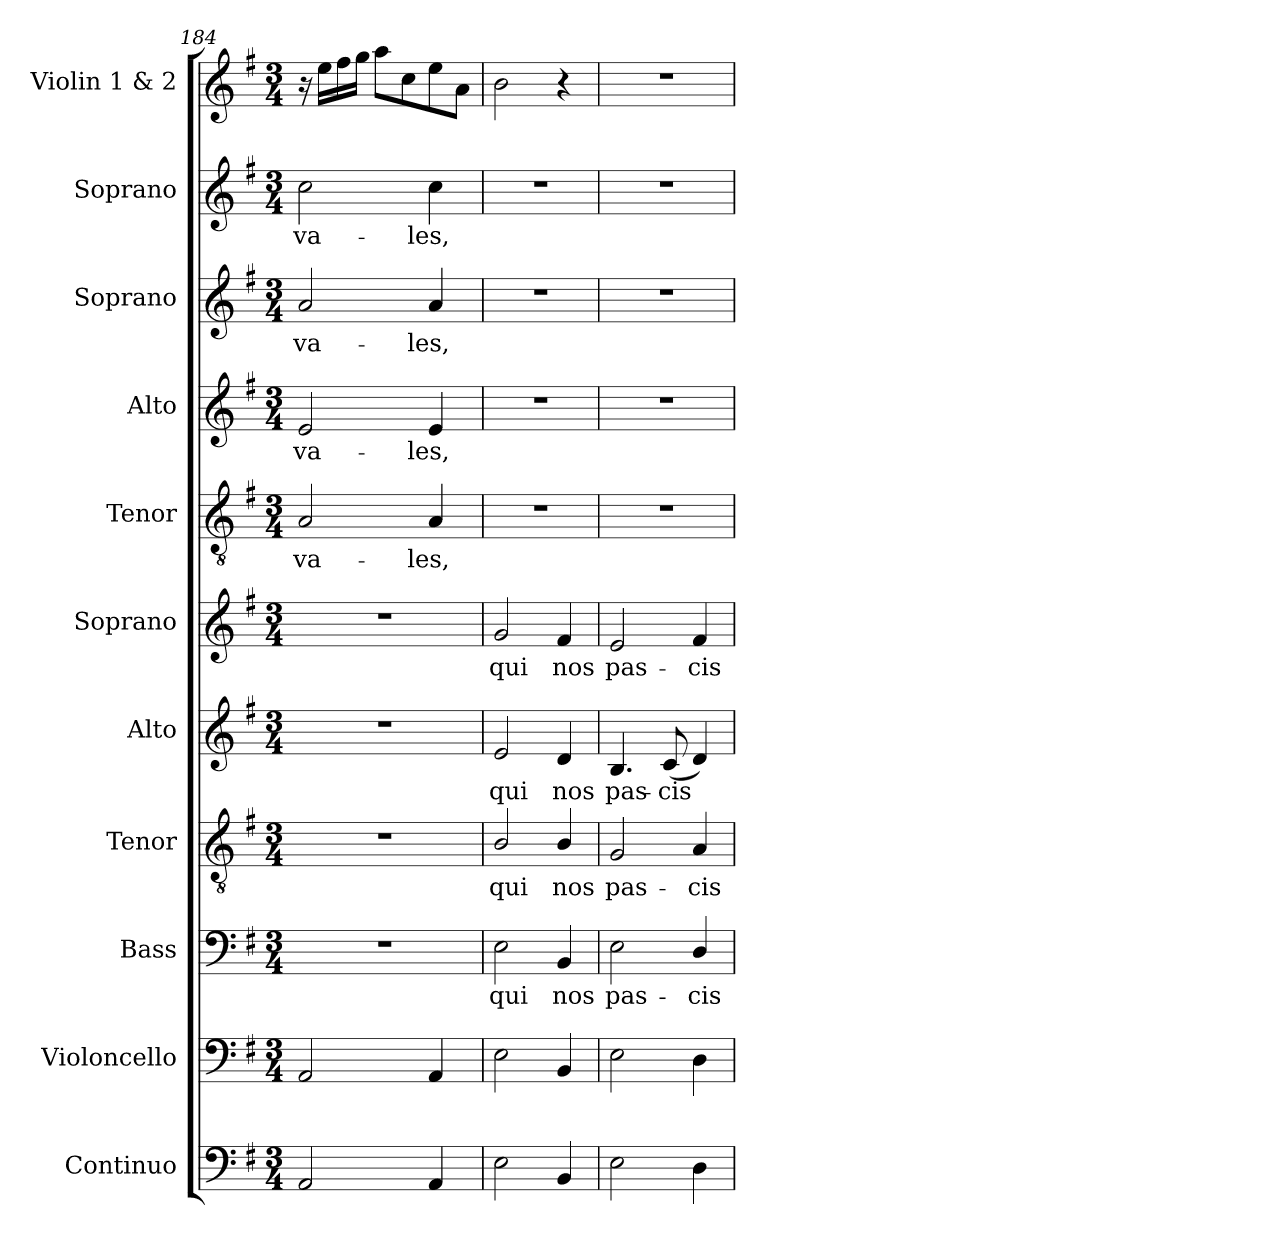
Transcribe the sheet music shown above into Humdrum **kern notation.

**kern	**kern	**kern	**text	**kern	**text	**kern	**text	**kern	**text	**kern	**text	**kern	**text	**kern	**text	**kern	**text	**kern
*part11	*part10	*part9	*part9	*part8	*part8	*part7	*part7	*part6	*part6	*part5	*part5	*part4	*part4	*part3	*part3	*part2	*part2	*part1
*staff11	*staff10	*staff9	*staff9	*staff8	*staff8	*staff7	*staff7	*staff6	*staff6	*staff5	*staff5	*staff4	*staff4	*staff3	*staff3	*staff2	*staff2	*staff1
*I"Continuo	*I"Violoncello	*I"Bass	*	*I"Tenor	*	*I"Alto	*	*I"Soprano	*	*I"Tenor	*	*I"Alto	*	*I"Soprano	*	*I"Soprano	*	*I"Violin 1 & 2
*I'Cont.	*I'Vc.	*I'B.	*	*I'T.	*	*I'A.	*	*I'S.	*	*I'T.	*	*I'A.	*	*I'S.	*	*I'S.	*	*I'Vln. 1/2
*clefF4	*clefF4	*clefF4	*	*clefGv2	*	*clefG2	*	*clefG2	*	*clefGv2	*	*clefG2	*	*clefG2	*	*clefG2	*	*clefG2
*	*	*	*	*ITrd7c12	*	*	*	*	*	*ITrd7c12	*	*	*	*	*	*	*	*
*k[f#]	*k[f#]	*k[f#]	*	*k[f#]	*	*k[f#]	*	*k[f#]	*	*k[f#]	*	*k[f#]	*	*k[f#]	*	*k[f#]	*	*k[f#]
*G:	*G:	*G:	*	*G:	*	*G:	*	*G:	*	*G:	*	*G:	*	*G:	*	*G:	*	*G:
*M3/4	*M3/4	*M3/4	*	*M3/4	*	*M3/4	*	*M3/4	*	*M3/4	*	*M3/4	*	*M3/4	*	*M3/4	*	*M3/4
=184	=184	=184	=184	=184	=184	=184	=184	=184	=184	=184	=184	=184	=184	=184	=184	=184	=184	=184
!	!	!LO:N:vis=1	!	!LO:N:vis=1	!	!LO:N:vis=1	!	!LO:N:vis=1	!	!	!	!	!	!	!	!	!	!
!	!	!	!	!	!	!	!	!	!	!	!LO:LY:b:color=#000000	!	!	!	!	!	!	!
!	!	!	!	!	!	!	!	!	!	!	!	!	!LO:LY:b:color=#000000	!	!	!	!	!
!	!	!	!	!	!	!	!	!	!	!	!	!	!	!	!LO:LY:b:color=#000000	!	!	!
!	!	!	!	!	!	!	!	!	!	!	!	!	!	!	!	!	!LO:LY:b:color=#000000	!
2AAi/	2AAi/	2.r	.	2.r	.	2.r	.	2.r	.	2AAi/	va-	2ei/	va-	2ai/	va-	2cci\	va-	16r
.	.	.	.	.	.	.	.	.	.	.	.	.	.	.	.	.	.	16eei\LL
.	.	.	.	.	.	.	.	.	.	.	.	.	.	.	.	.	.	16ff#i\
.	.	.	.	.	.	.	.	.	.	.	.	.	.	.	.	.	.	16ggi\JJ
.	.	.	.	.	.	.	.	.	.	.	.	.	.	.	.	.	.	8aai\L
.	.	.	.	.	.	.	.	.	.	.	.	.	.	.	.	.	.	8cci\
!	!	!	!	!	!	!	!	!	!	!	!LO:LY:b:color=#000000	!	!	!	!	!	!	!
!	!	!	!	!	!	!	!	!	!	!	!	!	!LO:LY:b:color=#000000	!	!	!	!	!
!	!	!	!	!	!	!	!	!	!	!	!	!	!	!	!LO:LY:b:color=#000000	!	!	!
!	!	!	!	!	!	!	!	!	!	!	!	!	!	!	!	!	!LO:LY:b:color=#000000	!
4AAi/	4AAi/	.	.	.	.	.	.	.	.	4AAi/	-les,	4ei/	-les,	4ai/	-les,	4cci\	-les,	8eei\
.	.	.	.	.	.	.	.	.	.	.	.	.	.	.	.	.	.	8ai\J
!!LO:PB:g=z
=185	=185	=185	=185	=185	=185	=185	=185	=185	=185	=185	=185	=185	=185	=185	=185	=185	=185	=185
!	!	!	!LO:LY:b:color=#000000	!	!	!	!	!	!	!	!	!	!	!	!	!	!	!
!	!	!	!	!	!LO:LY:b:color=#000000	!	!	!	!	!	!	!	!	!	!	!	!	!
!	!	!	!	!	!	!	!LO:LY:b:color=#000000	!	!	!	!	!	!	!	!	!	!	!
!	!	!	!	!	!	!	!	!	!LO:LY:b:color=#000000	!LO:N:vis=1	!	!LO:N:vis=1	!	!LO:N:vis=1	!	!LO:N:vis=1	!	!
2Ei\	2Ei\	2Ei\	qui	2BBi/	qui	2ei/	qui	2gi/	qui	2.r	.	2.r	.	2.r	.	2.r	.	2bi\
!	!	!	!LO:LY:b:color=#000000	!	!	!	!	!	!	!	!	!	!	!	!	!	!	!
!	!	!	!	!	!LO:LY:b:color=#000000	!	!	!	!	!	!	!	!	!	!	!	!	!
!	!	!	!	!	!	!	!LO:LY:b:color=#000000	!	!	!	!	!	!	!	!	!	!	!
!	!	!	!	!	!	!	!	!	!LO:LY:b:color=#000000	!	!	!	!	!	!	!	!	!
4BBi/	4BBi/	4BBi/	nos	4BBi/	nos	4di/	nos	4f#i/	nos	.	.	.	.	.	.	.	.	4r
=186	=186	=186	=186	=186	=186	=186	=186	=186	=186	=186	=186	=186	=186	=186	=186	=186	=186	=186
!	!	!	!LO:LY:b:color=#000000	!	!	!	!	!	!	!	!	!	!	!	!	!	!	!
!	!	!	!	!	!LO:LY:b:color=#000000	!	!	!	!	!	!	!	!	!	!	!	!	!
!	!	!	!	!	!	!	!LO:LY:b:color=#000000	!	!	!	!	!	!	!	!	!	!	!
!	!	!	!	!	!	!	!	!	!LO:LY:b:color=#000000	!LO:N:vis=1	!	!LO:N:vis=1	!	!LO:N:vis=1	!	!LO:N:vis=1	!	!LO:N:vis=1
2Ei\	2Ei\	2Ei\	pas-	2GGi/	pas-	4.Bi/	pas-	2ei/	pas-	2.r	.	2.r	.	2.r	.	2.r	.	2.r
!	!	!	!	!	!	!	!LO:LY:b:color=#000000	!	!	!	!	!	!	!	!	!	!	!
.	.	.	.	.	.	(8ci/	-cis	.	.	.	.	.	.	.	.	.	.	.
!	!	!	!LO:LY:b:color=#000000	!	!	!	!	!	!	!	!	!	!	!	!	!	!	!
!	!	!	!	!	!LO:LY:b:color=#000000	!	!	!	!	!	!	!	!	!	!	!	!	!
!	!	!	!	!	!	!	!	!	!LO:LY:b:color=#000000	!	!	!	!	!	!	!	!	!
4Di\	4Di\	4Di/	-cis	4AAi/	-cis	4di/)	.	4f#i/	-cis	.	.	.	.	.	.	.	.	.
=	=	=	=	=	=	=	=	=	=	=	=	=	=	=	=	=	=	=
*-	*-	*-	*-	*-	*-	*-	*-	*-	*-	*-	*-	*-	*-	*-	*-	*-	*-	*-
